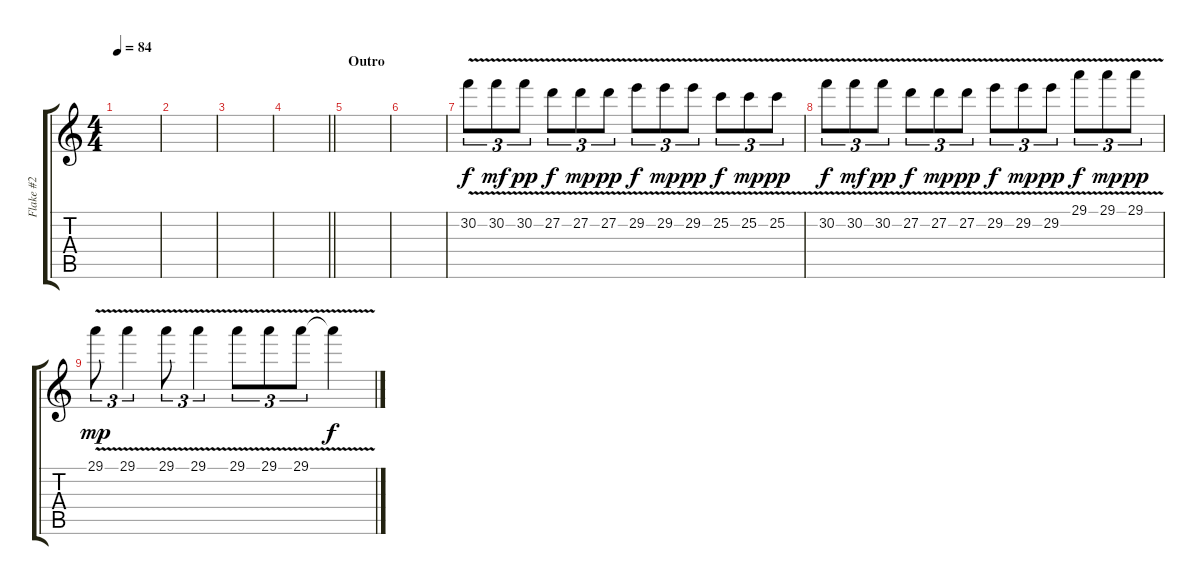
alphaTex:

\track ("Flake #2" "Flake #2") {instrument choiraahs}
\staff {score tabs}
\tuning (E4 B3 G3 D3 A2 D2) {hide}
\ts (4 4)
\tempo 84
\clef g2
\ks c
|
|
|
\barLineRight lightlight
|
\section ("" "Outro")
|
|
30.2{v}.8{tu (3 2) volume 8 instrument honkytonkpiano} 30.2{v}.8{tu (3 2) dy mf} 30.2{v}.8{tu (3 2) dy pp} 27.2{v}.8{tu (3 2) dy f} 27.2{v}.8{tu (3 2) dy mp} 27.2{v}.8{tu (3 2) dy pp} 29.2{v}.8{tu (3 2) dy f} 29.2{v}.8{tu (3 2) dy mp} 29.2{v}.8{tu (3 2) dy pp} 25.2{v}.8{tu (3 2) dy f} 25.2{v}.8{tu (3 2) dy mp} 25.2{v}.8{tu (3 2) dy pp} |
30.2{v}.8{tu (3 2) dy f volume 8} 30.2{v}.8{tu (3 2) dy mf} 30.2{v}.8{tu (3 2) dy pp} 27.2{v}.8{tu (3 2) dy f} 27.2{v}.8{tu (3 2) dy mp} 27.2{v}.8{tu (3 2) dy pp} 29.2{v}.8{tu (3 2) dy f} 29.2{v}.8{tu (3 2) dy mp} 29.2{v}.8{tu (3 2) dy pp} 29.1{v}.8{tu (3 2) dy f} 29.1{v}.8{tu (3 2) dy mp} 29.1{v}.8{tu (3 2) dy pp} |
29.1{v}.8{tu (3 2) dy mp} 29.1{v}.4{tu (3 2)} 29.1{v}.8{tu (3 2)} 29.1{v}.4{tu (3 2)} 29.1{v}.8{tu (3 2)} 29.1{v}.8{tu (3 2)} 29.1{v}.8{tu (3 2)} 29.1{t}.4{dy f}
